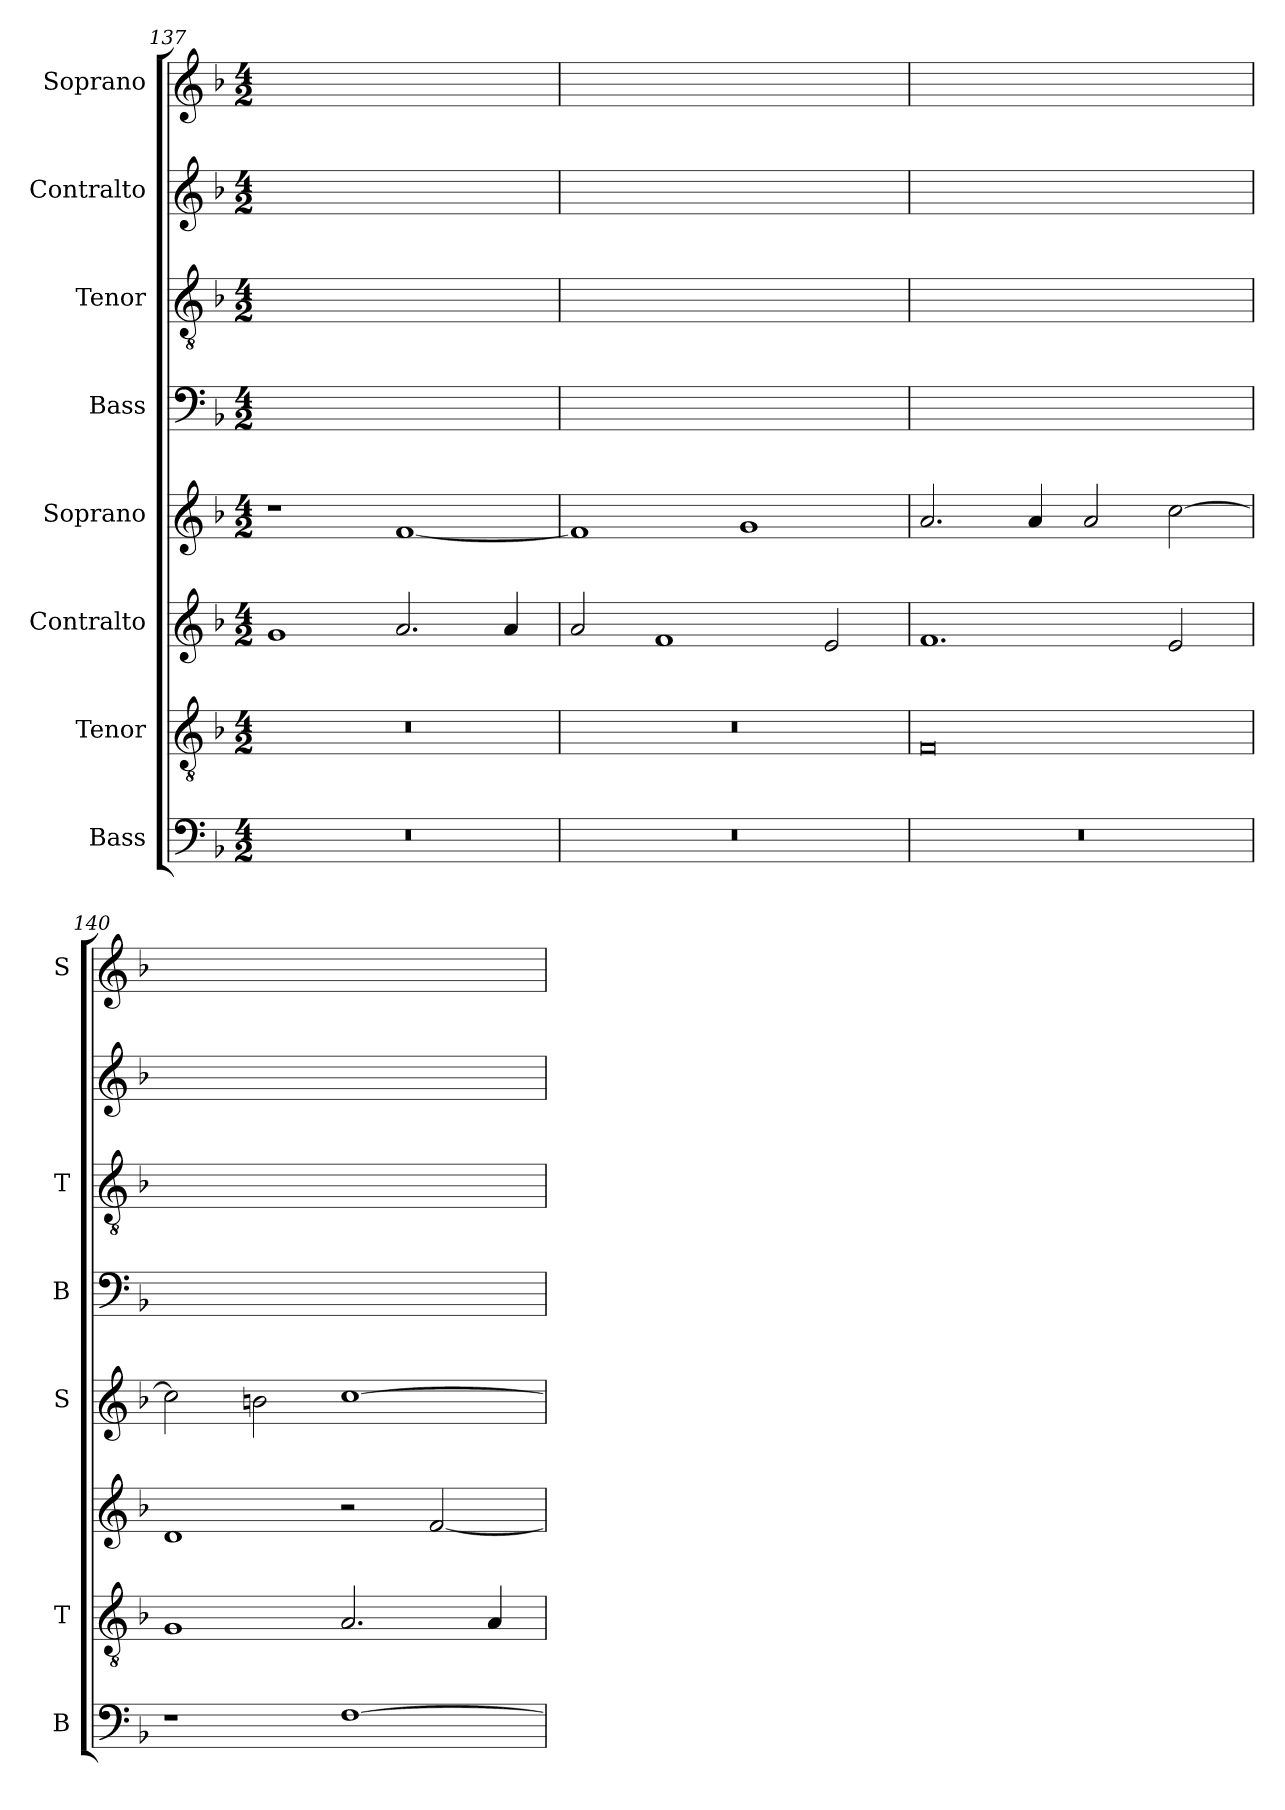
**kern	**kern	**kern	**kern	**kern	**kern	**kern	**kern
*part8	*part7	*part6	*part5	*part4	*part3	*part2	*part1
*staff8	*staff7	*staff6	*staff5	*staff4	*staff3	*staff2	*staff1
*I"Bass	*I"Tenor	*I"Contralto	*I"Soprano	*I"Bass	*I"Tenor	*I"Contralto	*I"Soprano
*I'B	*I'T	*	*I'S	*I'B	*I'T	*	*I'S
*clefF4	*clefGv2	*clefG2	*clefG2	*clefF4	*clefGv2	*clefG2	*clefG2
*k[b-]	*k[b-]	*k[b-]	*k[b-]	*k[b-]	*k[b-]	*k[b-]	*k[b-]
*F:ion	*F:ion	*F:ion	*F:ion	*F:ion	*F:ion	*F:ion	*F:ion
*M4/2	*M4/2	*M4/2	*M4/2	*M4/2	*M4/2	*M4/2	*M4/2
=137	=137	=137	=137	=137	=137	=137	=137
0r	0r	1g	1r	0ryy	0ryy	0ryy	0ryy
.	.	2.a	[1f	.	.	.	.
.	.	4a	.	.	.	.	.
=138	=138	=138	=138	=138	=138	=138	=138
0r	0r	2a	1f]	0ryy	0ryy	0ryy	0ryy
.	.	1f	.	.	.	.	.
.	.	.	1g	.	.	.	.
.	.	2e	.	.	.	.	.
=139	=139	=139	=139	=139	=139	=139	=139
0r	0F	1.f	2.a	0ryy	0ryy	0ryy	0ryy
.	.	.	4a	.	.	.	.
.	.	.	2a	.	.	.	.
.	.	2e	[2cc	.	.	.	.
=140	=140	=140	=140	=140	=140	=140	=140
1r	1G	1d	2cc]	0ryy	0ryy	0ryy	0ryy
.	.	.	2bn	.	.	.	.
[1F	2.A	2r	[1cc	.	.	.	.
.	.	[2f	.	.	.	.	.
.	4A	.	.	.	.	.	.
=	=	=	=	=	=	=	=
*-	*-	*-	*-	*-	*-	*-	*-
